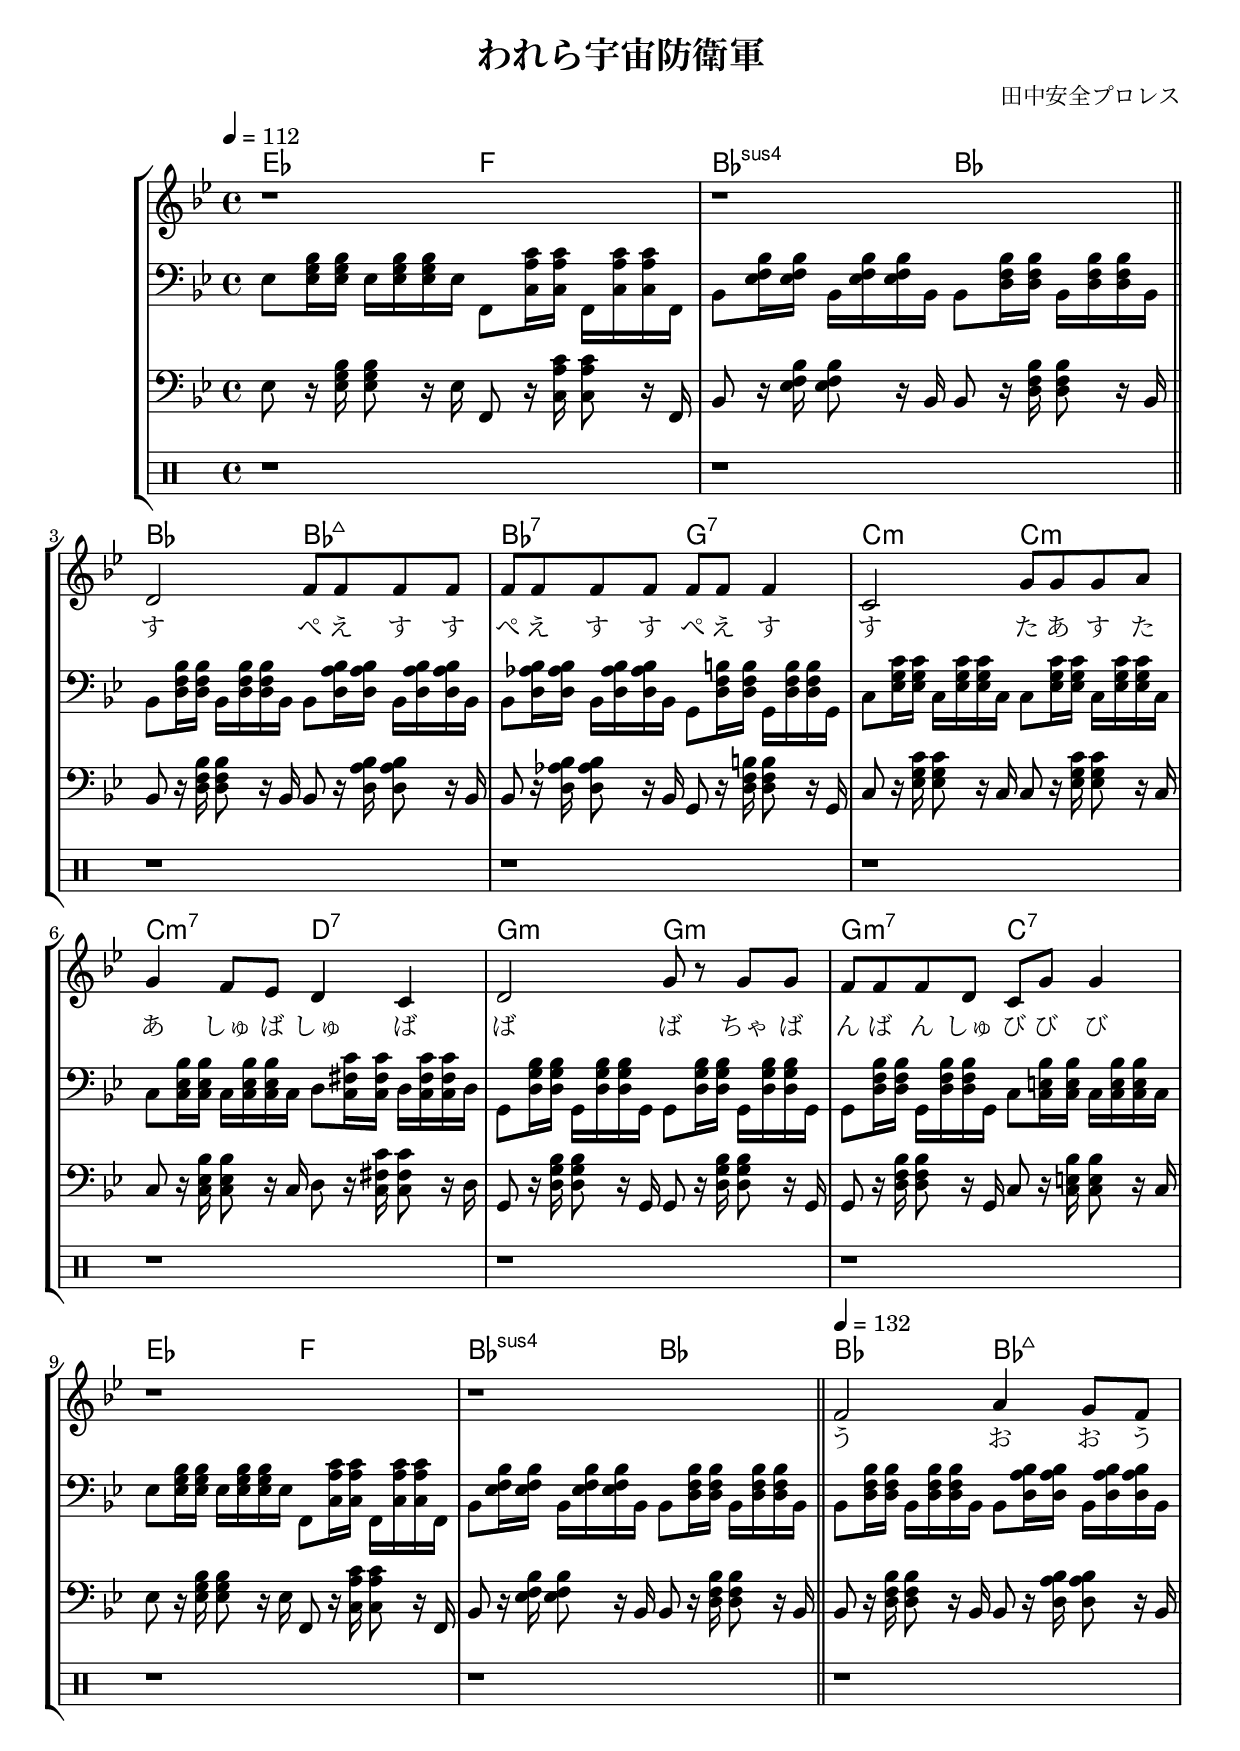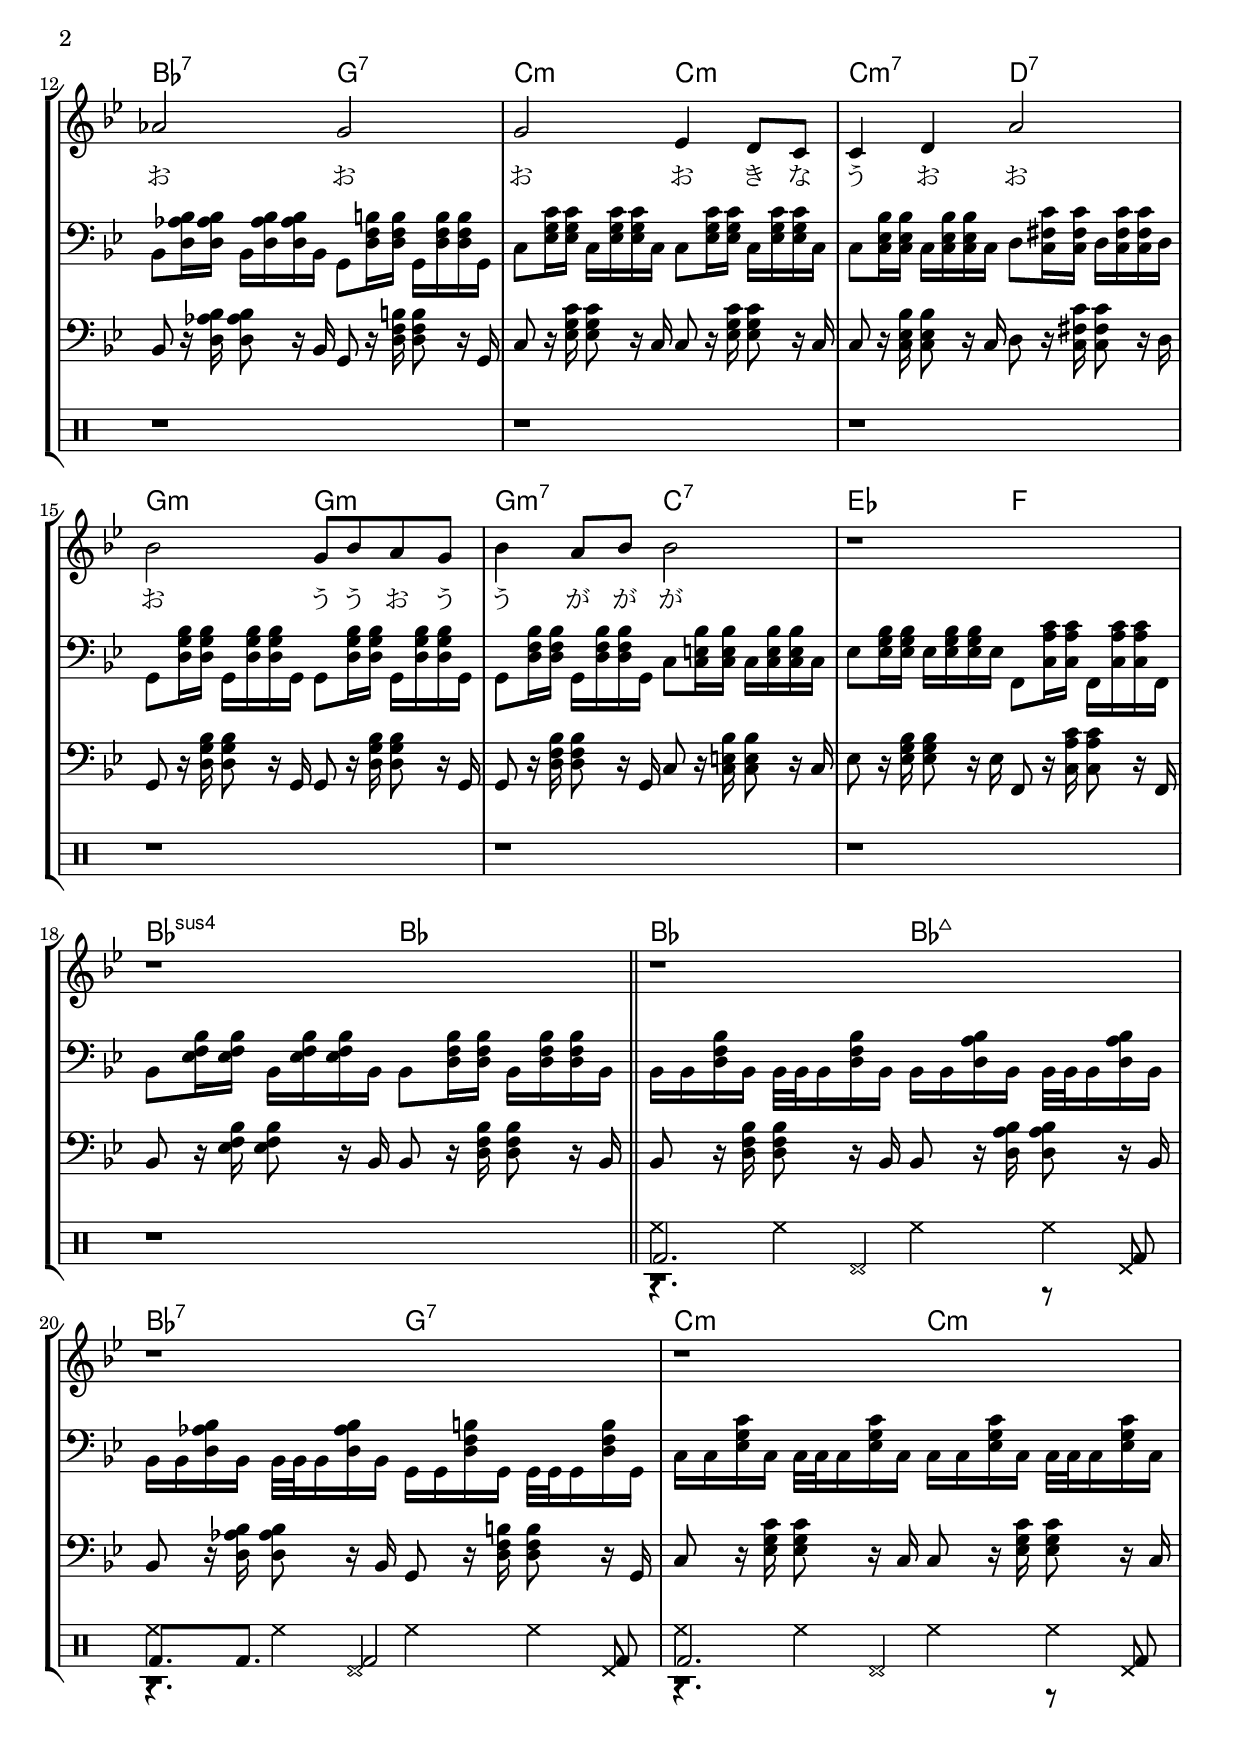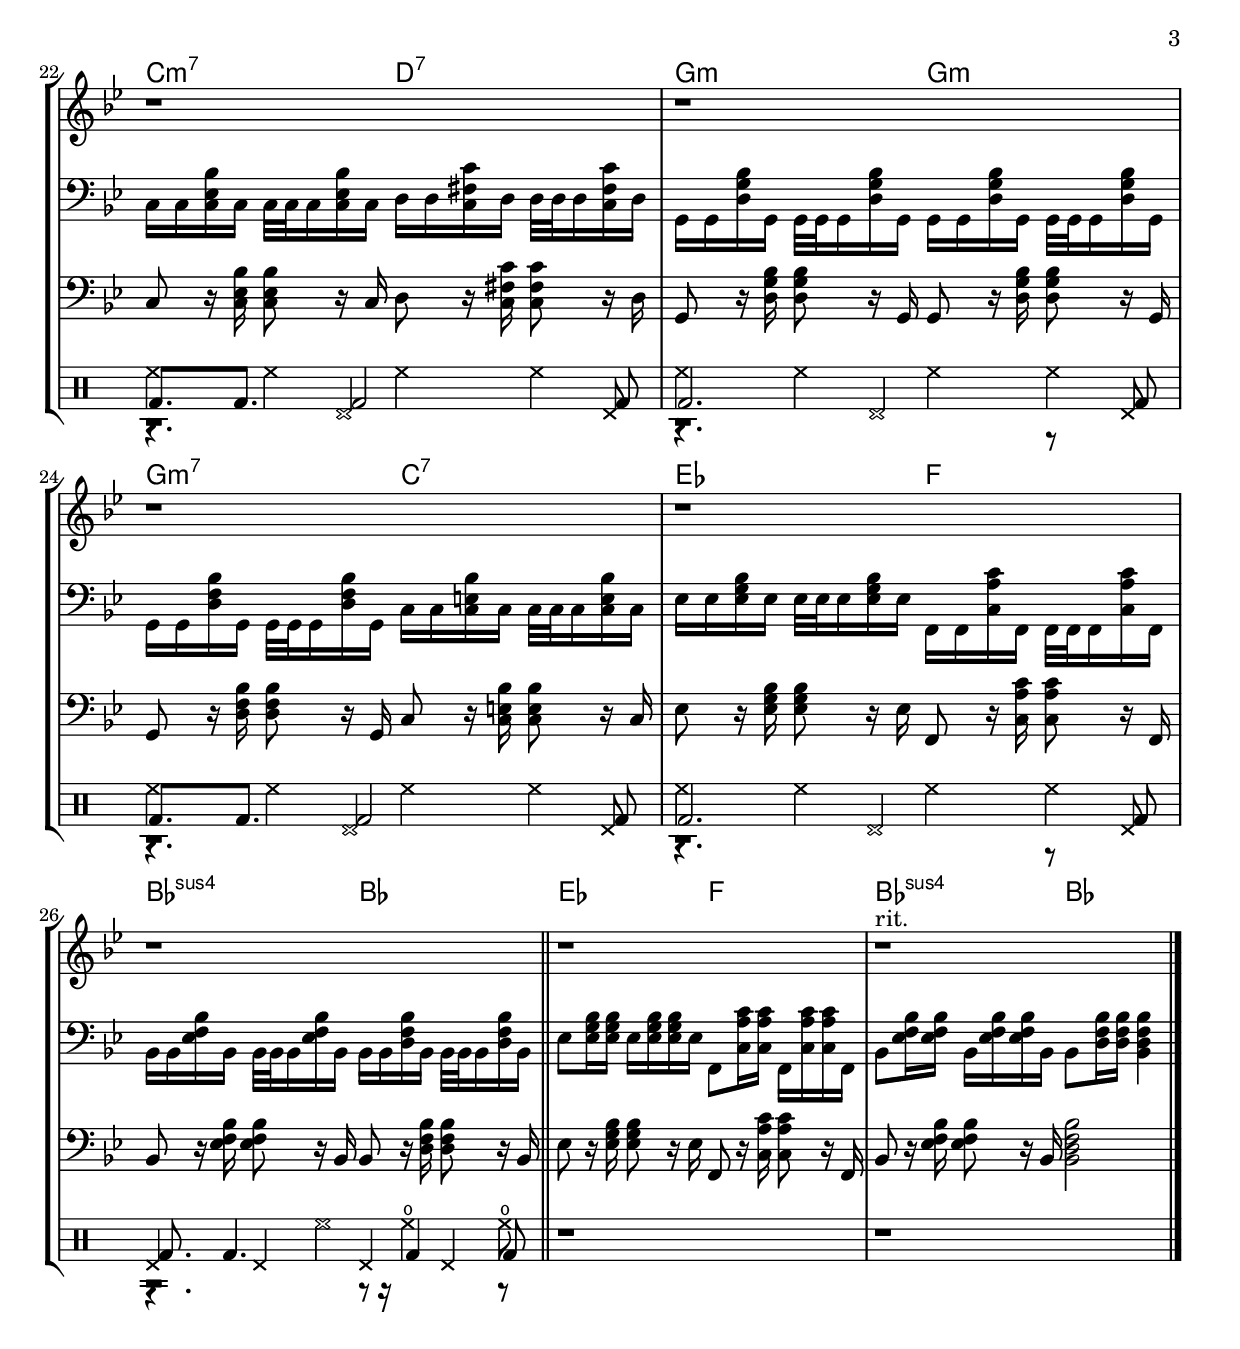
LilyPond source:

\version "2.12.1"

\header {
	title = \markup {われら宇宙防衛軍}
	composer = \markup \center-column {田中安全プロレス}
}

harmony = \chordmode {
	es2 f bes:sus4 bes 

	bes bes:maj7 bes:7 g:7 c:m c:m c:min7 d:7 g:m g:m g:min7 c:7 es f bes:sus4 bes 

	bes bes:maj7 bes:7 g:7 c:m c:m c:min7 d:7 g:m g:m g:min7 c:7 es f bes:sus4 bes 

	bes bes:maj7 bes:7 g:7 c:m c:m c:min7 d:7 g:m g:m g:min7 c:7 es f bes:sus4 bes 

	es f bes:sus4 bes 
}

melody = {
	\key bes \major
	\tempo 4 = 112
	r1 | r1   
	\set Staff.midiInstrument = #"Orchestra Hit"
	 d'2  f'8  f'8  f'8  f'8 
	f'8  f'8  f'8  f'8  f'8  f'8  f'4 
	c'2  g'8  g'8  g'8  a'8 
	g'4  f'8  es'8  d'4  c'4 
	d'2  g'8  r8  g'8  g'8 
	f'8  f'8  f'8  d'8  c'8  g'8  g'4
	r1 r1 	\set Staff.midiInstrument = #"Voice Oohs"
		\tempo 4 = 132
 f'2  a'4  g'8  f'8 
	as'2  g'2 
	g'2  es'4  d'8  c'8 
	c'4  d'4  a'2 
	bes'2  g'8  bes'8  a'8  g'8 
	bes'4  a'8  bes'8  bes'2
	r1 r1 	r1 | r1 | r1 | r1 | r1 | r1 | r1 | r1   
	r1 | r1^"rit." \bar "|."
}

words = \lyricmode {
	
	す  ぺ  え  す  す  ぺ  え  す  す  ぺ  え  す  す  た  あ  す  た  あ  しゅ  ば  しゅ  ば  ば  ば  ちゃ  ば  ん  ば  ん  しゅ  び  び  び  
	う  お  お  う  お  お  お  お  き  な  う  お  お  お  う  う  お  う  う  が  が  が  
	
	
}

tempochange = {
	\tempo 4 = 112
	r1 | r1 \bar "||"
	\tempo 4 = 112
	r1 | r1 | r1 | r1 | r1 | r1 | r1 | r1 \bar "||"
	\tempo 4 = 132
	r1 | r1 | r1 | r1 | r1 | r1 | r1 | r1 \bar "||"
	\tempo 4 = 132
	r1 | r1 | r1 | r1 | r1 | r1 | r1 | r1 \bar "||"
	\tempo 4 = 132
	r1 | \tempo 4 = 99 r2 \tempo 4 = 88 r2 \bar "|."
}

mainacc = {
	\clef bass
	\set Staff.midiInstrument = #"Bright Acoustic"
	\key bes \major
	\tempo 4 = 112
	es8 <es g bes>16 <es g bes>16   es16 <es g bes>16 <es g bes>16 es16
	f,8 <c a c'>16 <c a c'>16   f,16 <c a c'>16 <c a c'>16 f,16
	bes,8 <es f bes>16 <es f bes>16   bes,16 <es f bes>16 <es f bes>16 bes,16
	bes,8 <d f bes>16 <d f bes>16   bes,16 <d f bes>16 <d f bes>16 bes,16
	\bar "||"

	\set Staff.midiInstrument = #"Reverse Cymbal"
	bes,8 <d f bes>16 <d f bes>16   bes,16 <d f bes>16 <d f bes>16 bes,16
	bes,8 <d a bes>16 <d a bes>16   bes,16 <d a bes>16 <d a bes>16 bes,16
	bes,8 <d as bes>16 <d as bes>16   bes,16 <d as bes>16 <d as bes>16 bes,16
	g,8 <d f b>16 <d f b>16   g,16 <d f b>16 <d f b>16 g,16
	c8 <es g c'>16 <es g c'>16   c16 <es g c'>16 <es g c'>16 c16
	c8 <es g c'>16 <es g c'>16   c16 <es g c'>16 <es g c'>16 c16
	c8 <c es bes>16 <c es bes>16   c16 <c es bes>16 <c es bes>16 c16
	d8 <c fis c'>16 <c fis c'>16   d16 <c fis c'>16 <c fis c'>16 d16
	g,8 <d g bes>16 <d g bes>16   g,16 <d g bes>16 <d g bes>16 g,16
	g,8 <d g bes>16 <d g bes>16   g,16 <d g bes>16 <d g bes>16 g,16
	g,8 <d f bes>16 <d f bes>16   g,16 <d f bes>16 <d f bes>16 g,16
	c8 <c e bes>16 <c e bes>16   c16 <c e bes>16 <c e bes>16 c16
	es8 <es g bes>16 <es g bes>16   es16 <es g bes>16 <es g bes>16 es16
	f,8 <c a c'>16 <c a c'>16   f,16 <c a c'>16 <c a c'>16 f,16
	bes,8 <es f bes>16 <es f bes>16   bes,16 <es f bes>16 <es f bes>16 bes,16
	bes,8 <d f bes>16 <d f bes>16   bes,16 <d f bes>16 <d f bes>16 bes,16
	\bar "||"

	\set Staff.midiInstrument = #"Lead 5 (charang)"
	\tempo 4 = 132
	bes,8 <d f bes>16 <d f bes>16   bes,16 <d f bes>16 <d f bes>16 bes,16
	bes,8 <d a bes>16 <d a bes>16   bes,16 <d a bes>16 <d a bes>16 bes,16
	bes,8 <d as bes>16 <d as bes>16   bes,16 <d as bes>16 <d as bes>16 bes,16
	g,8 <d f b>16 <d f b>16   g,16 <d f b>16 <d f b>16 g,16
	c8 <es g c'>16 <es g c'>16   c16 <es g c'>16 <es g c'>16 c16
	c8 <es g c'>16 <es g c'>16   c16 <es g c'>16 <es g c'>16 c16
	c8 <c es bes>16 <c es bes>16   c16 <c es bes>16 <c es bes>16 c16
	d8 <c fis c'>16 <c fis c'>16   d16 <c fis c'>16 <c fis c'>16 d16
	g,8 <d g bes>16 <d g bes>16   g,16 <d g bes>16 <d g bes>16 g,16
	g,8 <d g bes>16 <d g bes>16   g,16 <d g bes>16 <d g bes>16 g,16
	g,8 <d f bes>16 <d f bes>16   g,16 <d f bes>16 <d f bes>16 g,16
	c8 <c e bes>16 <c e bes>16   c16 <c e bes>16 <c e bes>16 c16
	es8 <es g bes>16 <es g bes>16   es16 <es g bes>16 <es g bes>16 es16
	f,8 <c a c'>16 <c a c'>16   f,16 <c a c'>16 <c a c'>16 f,16
	bes,8 <es f bes>16 <es f bes>16   bes,16 <es f bes>16 <es f bes>16 bes,16
	bes,8 <d f bes>16 <d f bes>16   bes,16 <d f bes>16 <d f bes>16 bes,16
	\bar "||"

	\set Staff.midiInstrument = #"Lead 5 (charang)"
	bes,16 bes,16 <d f bes>16 bes,16   bes,32 bes,32 bes,16 <d f bes>16 bes,16
	bes,16 bes,16 <d a bes>16 bes,16   bes,32 bes,32 bes,16 <d a bes>16 bes,16
	bes,16 bes,16 <d as bes>16 bes,16   bes,32 bes,32 bes,16 <d as bes>16 bes,16
	g,16 g,16 <d f b>16 g,16   g,32 g,32 g,16 <d f b>16 g,16
	c16 c16 <es g c'>16 c16   c32 c32 c16 <es g c'>16 c16
	c16 c16 <es g c'>16 c16   c32 c32 c16 <es g c'>16 c16
	c16 c16 <c es bes>16 c16   c32 c32 c16 <c es bes>16 c16
	d16 d16 <c fis c'>16 d16   d32 d32 d16 <c fis c'>16 d16
	g,16 g,16 <d g bes>16 g,16   g,32 g,32 g,16 <d g bes>16 g,16
	g,16 g,16 <d g bes>16 g,16   g,32 g,32 g,16 <d g bes>16 g,16
	g,16 g,16 <d f bes>16 g,16   g,32 g,32 g,16 <d f bes>16 g,16
	c16 c16 <c e bes>16 c16   c32 c32 c16 <c e bes>16 c16
	es16 es16 <es g bes>16 es16   es32 es32 es16 <es g bes>16 es16
	f,16 f,16 <c a c'>16 f,16   f,32 f,32 f,16 <c a c'>16 f,16
	bes,16 bes,16 <es f bes>16 bes,16   bes,32 bes,32 bes,16 <es f bes>16 bes,16
	bes,16 bes,16 <d f bes>16 bes,16   bes,32 bes,32 bes,16 <d f bes>16 bes,16
	\bar "||"

	\set Staff.midiInstrument = #"Lead 5 (charang)"
	es8 <es g bes>16 <es g bes>16   es16 <es g bes>16 <es g bes>16 es16
	f,8 <c a c'>16 <c a c'>16   f,16 <c a c'>16 <c a c'>16 f,16
	bes,8 <es f bes>16 <es f bes>16   bes,16 <es f bes>16 <es f bes>16 bes,16
	bes,8 <d f bes>16 <d f bes>16 <bes, d f bes>4
	\bar "|."
}

subacc = {
	\clef bass
	\set Staff.midiInstrument = #"FX 2 (soundtrack)"
	\key bes \major
	\tempo 4 = 112
	es8 r16 <es g bes>16 <es g bes>8 r16 es16
	f,8 r16 <c a c'>16 <c a c'>8 r16 f,16
	bes,8 r16 <es f bes>16 <es f bes>8 r16 bes,16
	bes,8 r16 <d f bes>16 <d f bes>8 r16 bes,16
	\bar "||"

	\set Staff.midiInstrument = #"FX 4 (atmosphere)"
	bes,8 r16 <d f bes>16 <d f bes>8 r16 bes,16
	bes,8 r16 <d a bes>16 <d a bes>8 r16 bes,16
	bes,8 r16 <d as bes>16 <d as bes>8 r16 bes,16
	g,8 r16 <d f b>16 <d f b>8 r16 g,16
	c8 r16 <es g c'>16 <es g c'>8 r16 c16
	c8 r16 <es g c'>16 <es g c'>8 r16 c16
	c8 r16 <c es bes>16 <c es bes>8 r16 c16
	d8 r16 <c fis c'>16 <c fis c'>8 r16 d16
	g,8 r16 <d g bes>16 <d g bes>8 r16 g,16
	g,8 r16 <d g bes>16 <d g bes>8 r16 g,16
	g,8 r16 <d f bes>16 <d f bes>8 r16 g,16
	c8 r16 <c e bes>16 <c e bes>8 r16 c16
	es8 r16 <es g bes>16 <es g bes>8 r16 es16
	f,8 r16 <c a c'>16 <c a c'>8 r16 f,16
	bes,8 r16 <es f bes>16 <es f bes>8 r16 bes,16
	bes,8 r16 <d f bes>16 <d f bes>8 r16 bes,16
	\bar "||"

	\set Staff.midiInstrument = #"Bassoon"
	\tempo 4 = 132
	bes,8 r16 <d f bes>16 <d f bes>8 r16 bes,16
	bes,8 r16 <d a bes>16 <d a bes>8 r16 bes,16
	bes,8 r16 <d as bes>16 <d as bes>8 r16 bes,16
	g,8 r16 <d f b>16 <d f b>8 r16 g,16
	c8 r16 <es g c'>16 <es g c'>8 r16 c16
	c8 r16 <es g c'>16 <es g c'>8 r16 c16
	c8 r16 <c es bes>16 <c es bes>8 r16 c16
	d8 r16 <c fis c'>16 <c fis c'>8 r16 d16
	g,8 r16 <d g bes>16 <d g bes>8 r16 g,16
	g,8 r16 <d g bes>16 <d g bes>8 r16 g,16
	g,8 r16 <d f bes>16 <d f bes>8 r16 g,16
	c8 r16 <c e bes>16 <c e bes>8 r16 c16
	es8 r16 <es g bes>16 <es g bes>8 r16 es16
	f,8 r16 <c a c'>16 <c a c'>8 r16 f,16
	bes,8 r16 <es f bes>16 <es f bes>8 r16 bes,16
	bes,8 r16 <d f bes>16 <d f bes>8 r16 bes,16
	\bar "||"

	\set Staff.midiInstrument = #"Applause"
	bes,8 r16 <d f bes>16 <d f bes>8 r16 bes,16
	bes,8 r16 <d a bes>16 <d a bes>8 r16 bes,16
	bes,8 r16 <d as bes>16 <d as bes>8 r16 bes,16
	g,8 r16 <d f b>16 <d f b>8 r16 g,16
	c8 r16 <es g c'>16 <es g c'>8 r16 c16
	c8 r16 <es g c'>16 <es g c'>8 r16 c16
	c8 r16 <c es bes>16 <c es bes>8 r16 c16
	d8 r16 <c fis c'>16 <c fis c'>8 r16 d16
	g,8 r16 <d g bes>16 <d g bes>8 r16 g,16
	g,8 r16 <d g bes>16 <d g bes>8 r16 g,16
	g,8 r16 <d f bes>16 <d f bes>8 r16 g,16
	c8 r16 <c e bes>16 <c e bes>8 r16 c16
	es8 r16 <es g bes>16 <es g bes>8 r16 es16
	f,8 r16 <c a c'>16 <c a c'>8 r16 f,16
	bes,8 r16 <es f bes>16 <es f bes>8 r16 bes,16
	bes,8 r16 <d f bes>16 <d f bes>8 r16 bes,16
	\bar "||"

	\set Staff.midiInstrument = #"Bassoon"
	es8 r16 <es g bes>16 <es g bes>8 r16 es16
	f,8 r16 <c a c'>16 <c a c'>8 r16 f,16
	bes,8 r16 <es f bes>16 <es f bes>8 r16 bes,16
	<bes, d f bes>2
	\bar "|."
}

percA = {
	\drummode {
	r1 |r1 \bar "||"
	r1 |r1 |r1 |r1 |r1 |r1 |r1 |r1 \bar "||"
	r1 |r1 |r1 |r1 |r1 |r1 |r1 |r1 \bar "||"
	r1  |r1  |r1  |r1  |r1  |r1  |r1  |r2 r8 hho4 hho8  \bar "||"
	r1 |r1 \bar "|."
	}
}

percB = {
	\drummode {
	r1 |r1 \bar "||"
	r1 |r1 |r1 |r1 |r1 |r1 |r1 |r1 \bar "||"
	r1 |r1 |r1 |r1 |r1 |r1 |r1 |r1 \bar "||"
	r4. hhp2 hhp8  |r4. hhp2 hhp8  |r4. hhp2 hhp8  |r4. hhp2 hhp8  |r4. hhp2 hhp8  |r4. hhp2 hhp8  |r4. hhp2 hhp8  |hhp4 hhp4 hhp4 hhp4  \bar "||"
	r1 |r1 \bar "|."
	}
}

percC = {
	\drummode {
	r1 |r1 \bar "||"
	r1 |r1 |r1 |r1 |r1 |r1 |r1 |r1 \bar "||"
	r1 |r1 |r1 |r1 |r1 |r1 |r1 |r1 \bar "||"
	hh4 hh4 hh4 hh4  |hh4 hh4 hh4 hh4  |hh4 hh4 hh4 hh4  |hh4 hh4 hh4 hh4  |hh4 hh4 hh4 hh4  |hh4 hh4 hh4 hh4  |hh4 hh4 hh4 hh4  |r4. hh2 r8  \bar "||"
	r1 |r1 \bar "|."
	}
}

percD = {
	\drummode {
	r1 |r1 \bar "||"
	r1 |r1 |r1 |r1 |r1 |r1 |r1 |r1 \bar "||"
	r1 |r1 |r1 |r1 |r1 |r1 |r1 |r1 \bar "||"
	bd2. r8 bd8  |bd8. bd8. bd2 bd8  |bd2. r8 bd8  |bd8. bd8. bd2 bd8  |bd2. r8 bd8  |bd8. bd8. bd2 bd8  |bd2. r8 bd8  |bd8. bd4. r16 bd4 bd8  \bar "||"
	r1 |r1 \bar "|."
	}
}

percE = {
	\drummode {
	r1 |r1 \bar "||"
	r1 |r1 |r1 |r1 |r1 |r1 |r1 |r1 \bar "||"
	r1 |r1 |r1 |r1 |r1 |r1 |r1 |r1 \bar "||"
	r1 | r1 | r1 | r1 | r1 | r1 | r1 | r1 \bar "||"
	r1 |r1 \bar "|."
	}
}

\score {
	<<
		\new StaffGroup <<
			\new ChordNames {\harmony}
			\new Voice = "melody" {\melody}
			\new Lyrics \lyricsto "melody" \words
			\new Staff = "mainacc" {\mainacc}
			\new Staff = "subacc" {\subacc}
			\new DrumStaff <<
				\new DrumVoice {\percA}
				\new DrumVoice {\percB}
				\new DrumVoice {\percC}
				\new DrumVoice {\percD}
				\new DrumVoice {\percE}
			>>
		>>
	>>
	\layout { }
}
